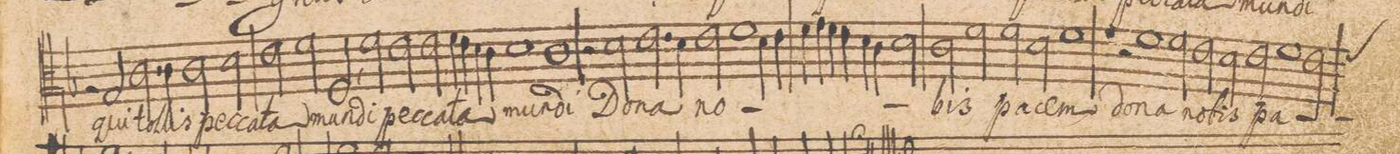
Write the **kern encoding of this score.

**kern	**text
*I"ALTVS.	*
*clefC3	*
*k[b-]	*
*met(c|)	*
*M2/1	*
2r	.
2G/	qui
=38-	=38-
2.c\	tol-
4c\	-lis
2c\	pec-
2d\	-ca-
=39-	=39-
2e\	-ta
2f\	mun-
2F,</	-di
2f\	pec-
=40-	=40-
2e\	-ca-
2e\	-ta
4f\	mun-
4e\	.
4d\	.
4c\	.
=41-	=41-
1d	.
1c	-di
=42-	=42-
2r	.
2d\	Do-
2.e\	.
4d\	-na
=43-	=43-
2e\	no-
1f	.
4d\	.
4e\	.
=44-	=44-
(4f\	.
4g\)	.
4f\	.
4e\	.
4d\	.
4c\	.
2d\	.
=45-	=45-
2c\	.
2f\	-bis
2f\	pa-
2d\	.
=46-	=46-
1f	-cem
1r	.
=47-	=47-
2r	.
1f	do-
2f\	-na
=48-	=48-
2e\	no-
2d\	-bis
2e\	pa-
1f\	.
=49-	=49-
*custos:f	*
2e\	.
*-	*-
